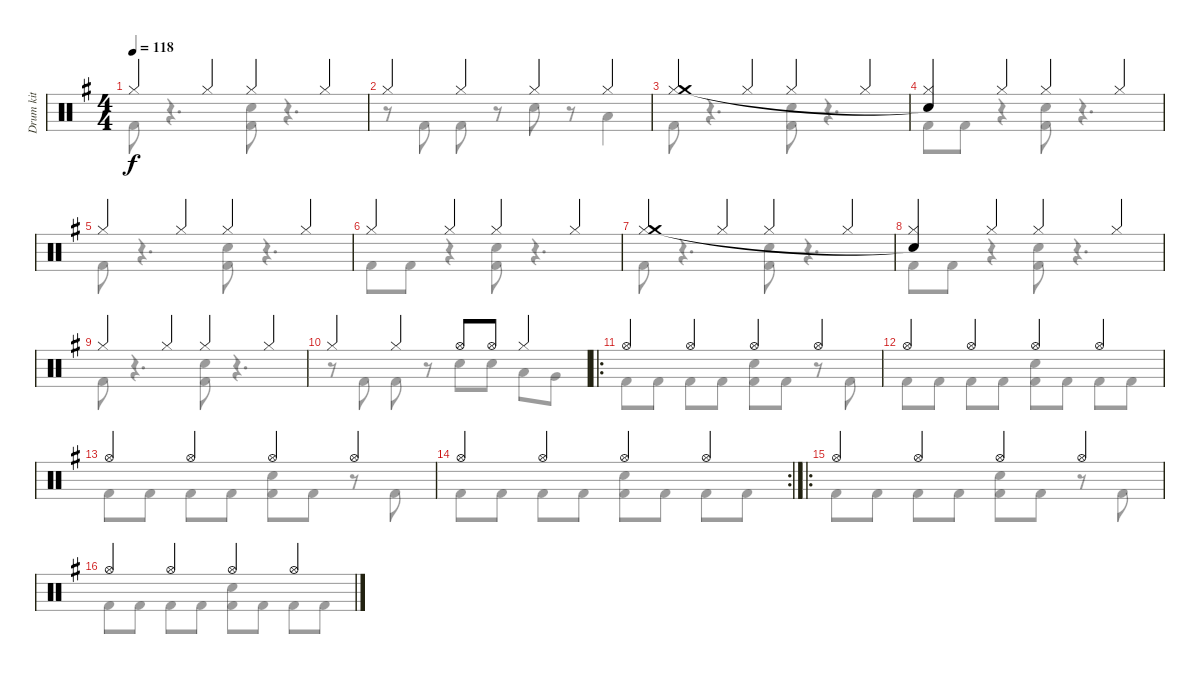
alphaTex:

\track ("Drum kit" "Drum kit") {instrument percussion}
\staff {score}
\articulation defaults
\voice
\ts (4 4)
\tempo 118
\clef neutral
\ks eminor "Hi-Hat (closed)".4{dy f} "Hi-Hat (closed)".4 "Hi-Hat (closed)".4 "Hi-Hat (closed)".4
|
"Hi-Hat (closed)".4 "Hi-Hat (closed)".4 "Hi-Hat (closed)".4 "Hi-Hat (closed)".4 |
("Hi-Hat (closed)" "Crash medium (hit)").4 "Hi-Hat (closed)".4 "Hi-Hat (closed)".4 "Hi-Hat (closed)".4 |
("Hi-Hat (closed)" "Snare (hit)"{t}).4 "Hi-Hat (closed)".4 "Hi-Hat (closed)".4 "Hi-Hat (closed)".4 |
"Hi-Hat (closed)".4 "Hi-Hat (closed)".4 "Hi-Hat (closed)".4 "Hi-Hat (closed)".4 |
"Hi-Hat (closed)".4 "Hi-Hat (closed)".4 "Hi-Hat (closed)".4 "Hi-Hat (closed)".4 |
("Hi-Hat (closed)" "Crash medium (hit)").4 "Hi-Hat (closed)".4 "Hi-Hat (closed)".4 "Hi-Hat (closed)".4 |
("Hi-Hat (closed)" "Snare (hit)"{t}).4 "Hi-Hat (closed)".4 "Hi-Hat (closed)".4 "Hi-Hat (closed)".4 |
"Hi-Hat (closed)".4 "Hi-Hat (closed)".4 "Hi-Hat (closed)".4 "Hi-Hat (closed)".4 |
"Hi-Hat (closed)".4 "Hi-Hat (closed)".4 "Hi-Hat (open)".8 "Hi-Hat (open)".8 "Hi-Hat (closed)".4 |
\ro "Hi-Hat (open)".4{volume 16} "Hi-Hat (open)".4 "Hi-Hat (open)".4 "Hi-Hat (open)".4
|
"Hi-Hat (open)".4 "Hi-Hat (open)".4 "Hi-Hat (open)".4 "Hi-Hat (open)".4 |
"Hi-Hat (open)".4 "Hi-Hat (open)".4 "Hi-Hat (open)".4 "Hi-Hat (open)".4 |
\rc 2 "Hi-Hat (open)".4 "Hi-Hat (open)".4 "Hi-Hat (open)".4 "Hi-Hat (open)".4
|
\ro "Hi-Hat (open)".4 "Hi-Hat (open)".4 "Hi-Hat (open)".4 "Hi-Hat (open)".4
|
"Hi-Hat (open)".4 "Hi-Hat (open)".4 "Hi-Hat (open)".4 "Hi-Hat (open)".4
\voice
\clef neutral
\ottava regular
\simile none
\ks eminor "Kick (hit) 2".8{dy f}
r.4{d} ("Kick (hit) 2" "Electric Snare (hit)").8 r.4{d} |
r.8 "Kick (hit) 2".8 "Kick (hit) 2".8 r.8 "Electric Snare (hit)".8 r.8 "Low Tom (hit)".4 |
"Kick (hit) 2".8 r.4{d} ("Kick (hit) 2" "Electric Snare (hit)").8 r.4{d} |
"Kick (hit) 2".8 "Kick (hit) 2".8 r.4 ("Kick (hit) 2" "Electric Snare (hit)").8 r.4{d} |
"Kick (hit) 2".8 r.4{d} ("Kick (hit) 2" "Electric Snare (hit)").8 r.4{d} |
"Kick (hit) 2".8 "Kick (hit) 2".8 r.4 ("Kick (hit) 2" "Electric Snare (hit)").8 r.4{d} |
"Kick (hit) 2".8 r.4{d} ("Kick (hit) 2" "Electric Snare (hit)").8 r.4{d} |
"Kick (hit) 2".8 "Kick (hit) 2".8 r.4 ("Kick (hit) 2" "Electric Snare (hit)").8 r.4{d} |
"Kick (hit) 2".8 r.4{d} ("Kick (hit) 2" "Electric Snare (hit)").8 r.4{d} |
r.8 "Kick (hit) 2".8 "Kick (hit) 2".8 r.8 "Electric Snare (hit)".8 "Electric Snare (hit)".8 "Low Tom (hit)".8 "Very Low Tom (hit)".8 |
"Kick (hit) 2".8 "Kick (hit) 2".8 "Kick (hit) 2".8 "Kick (hit) 2".8 ("Kick (hit) 2" "Electric Snare (hit)").8 "Kick (hit) 2".8 r.8 "Kick (hit) 2".8 |
"Kick (hit) 2".8 "Kick (hit) 2".8 "Kick (hit) 2".8 "Kick (hit) 2".8 ("Kick (hit) 2" "Electric Snare (hit)").8 "Kick (hit) 2".8 "Kick (hit) 2".8 "Kick (hit) 2".8 |
"Kick (hit) 2".8 "Kick (hit) 2".8 "Kick (hit) 2".8 "Kick (hit) 2".8 ("Kick (hit) 2" "Electric Snare (hit)").8 "Kick (hit) 2".8 r.8 "Kick (hit) 2".8 |
"Kick (hit) 2".8 "Kick (hit) 2".8 "Kick (hit) 2".8 "Kick (hit) 2".8 ("Kick (hit) 2" "Electric Snare (hit)").8 "Kick (hit) 2".8 "Kick (hit) 2".8 "Kick (hit) 2".8 |
"Kick (hit) 2".8 "Kick (hit) 2".8 "Kick (hit) 2".8 "Kick (hit) 2".8 ("Kick (hit) 2" "Electric Snare (hit)").8 "Kick (hit) 2".8 r.8 "Kick (hit) 2".8 |
"Kick (hit) 2".8 "Kick (hit) 2".8 "Kick (hit) 2".8 "Kick (hit) 2".8 ("Kick (hit) 2" "Electric Snare (hit)").8 "Kick (hit) 2".8 "Kick (hit) 2".8 "Kick (hit) 2".8
